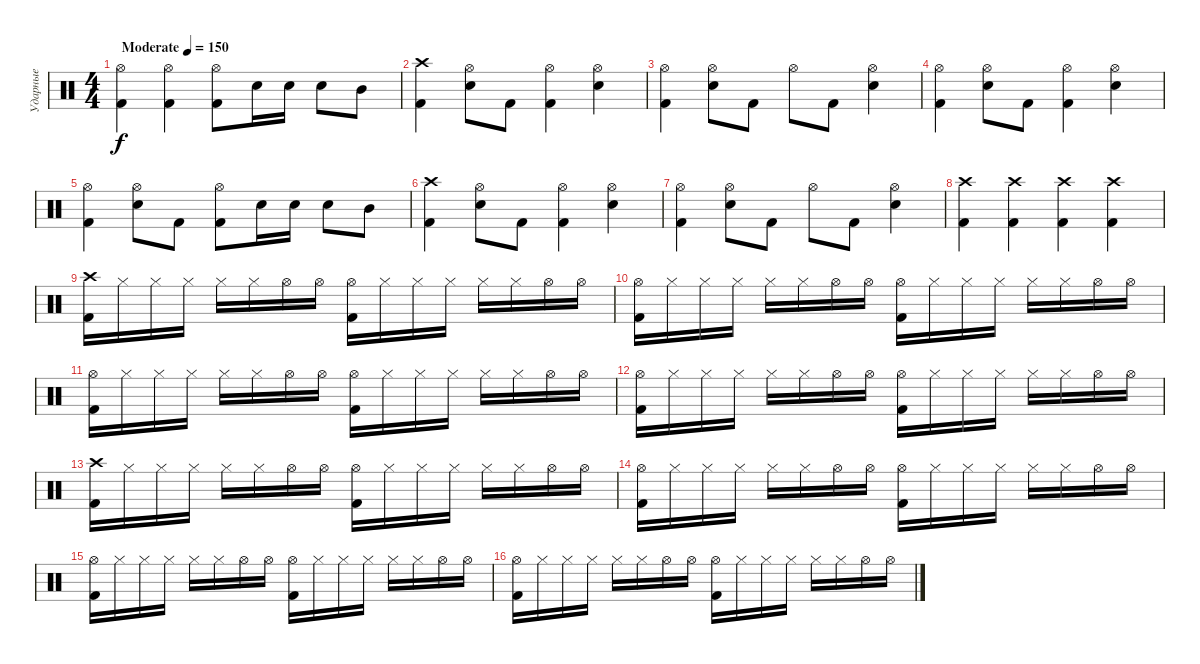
\track ("Ударные" "Ударные") {instrument percussion}
\staff {score}
\articulation defaults
\ts (4 4)
\tempo (150 "Moderate")
\clef neutral
\ks c
("Hi-Hat (open)" "Kick (hit) 2").4{dy f} ("Hi-Hat (open)" "Kick (hit) 2").4 ("Hi-Hat (open)" "Kick (hit) 2").8 "Electric Snare (hit)".16 "Electric Snare (hit)".16 "Electric Snare (hit)".8 "Mid Tom (hit)".8 |
("Crash high (hit)" "Kick (hit) 2").4 ("Hi-Hat (open)" "Electric Snare (hit)").8 "Kick (hit) 2".8 ("Hi-Hat (open)" "Kick (hit) 2").4 ("Hi-Hat (open)" "Electric Snare (hit)").4 |
("Hi-Hat (open)" "Kick (hit) 2").4 ("Hi-Hat (open)" "Electric Snare (hit)").8 "Kick (hit) 2".8 "Hi-Hat (open)".8 "Kick (hit) 2".8 ("Hi-Hat (open)" "Electric Snare (hit)").4 |
("Hi-Hat (open)" "Kick (hit) 2").4 ("Hi-Hat (open)" "Electric Snare (hit)").8 "Kick (hit) 2".8 ("Hi-Hat (open)" "Kick (hit) 2").4 ("Hi-Hat (open)" "Electric Snare (hit)").4 |
("Hi-Hat (open)" "Kick (hit) 2").4 ("Hi-Hat (open)" "Electric Snare (hit)").8 "Kick (hit) 2".8 ("Hi-Hat (open)" "Kick (hit) 2").8 "Electric Snare (hit)".16 "Electric Snare (hit)".16 "Electric Snare (hit)".8 "Mid Tom (hit)".8 |
("Crash high (hit)" "Kick (hit) 2").4 ("Hi-Hat (open)" "Electric Snare (hit)").8 "Kick (hit) 2".8 ("Hi-Hat (open)" "Kick (hit) 2").4 ("Hi-Hat (open)" "Electric Snare (hit)").4 |
("Hi-Hat (open)" "Kick (hit) 2").4 ("Hi-Hat (open)" "Electric Snare (hit)").8 "Kick (hit) 2".8 "Hi-Hat (open)".8 "Kick (hit) 2".8 ("Hi-Hat (open)" "Electric Snare (hit)").4 |
("Crash high (hit)" "Kick (hit) 2").4 ("Crash high (hit)" "Kick (hit) 2").4 ("Crash high (hit)" "Kick (hit) 2").4 ("Crash high (hit)" "Kick (hit) 2").4 |
("Crash high (hit)" "Kick (hit) 2").16 "Hi-Hat (closed)".16 "Hi-Hat (closed)".16 "Hi-Hat (closed)".16 "Hi-Hat (closed)".16 "Hi-Hat (closed)".16 "Hi-Hat (open)".16 "Hi-Hat (open)".16 ("Hi-Hat (open)" "Kick (hit) 2").16 "Hi-Hat (closed)".16 "Hi-Hat (closed)".16 "Hi-Hat (closed)".16 "Hi-Hat (closed)".16 "Hi-Hat (closed)".16 "Hi-Hat (open)".16 "Hi-Hat (open)".16 |
("Hi-Hat (open)" "Kick (hit) 2").16 "Hi-Hat (closed)".16 "Hi-Hat (closed)".16 "Hi-Hat (closed)".16 "Hi-Hat (closed)".16 "Hi-Hat (closed)".16 "Hi-Hat (open)".16 "Hi-Hat (open)".16 ("Hi-Hat (open)" "Kick (hit) 2").16 "Hi-Hat (closed)".16 "Hi-Hat (closed)".16 "Hi-Hat (closed)".16 "Hi-Hat (closed)".16 "Hi-Hat (closed)".16 "Hi-Hat (open)".16 "Hi-Hat (open)".16 |
("Hi-Hat (open)" "Kick (hit) 2").16 "Hi-Hat (closed)".16 "Hi-Hat (closed)".16 "Hi-Hat (closed)".16 "Hi-Hat (closed)".16 "Hi-Hat (closed)".16 "Hi-Hat (open)".16 "Hi-Hat (open)".16 ("Hi-Hat (open)" "Kick (hit) 2").16 "Hi-Hat (closed)".16 "Hi-Hat (closed)".16 "Hi-Hat (closed)".16 "Hi-Hat (closed)".16 "Hi-Hat (closed)".16 "Hi-Hat (open)".16 "Hi-Hat (open)".16 |
("Hi-Hat (open)" "Kick (hit) 2").16 "Hi-Hat (closed)".16 "Hi-Hat (closed)".16 "Hi-Hat (closed)".16 "Hi-Hat (closed)".16 "Hi-Hat (closed)".16 "Hi-Hat (open)".16 "Hi-Hat (open)".16 ("Hi-Hat (open)" "Kick (hit) 2").16 "Hi-Hat (closed)".16 "Hi-Hat (closed)".16 "Hi-Hat (closed)".16 "Hi-Hat (closed)".16 "Hi-Hat (closed)".16 "Hi-Hat (open)".16 "Hi-Hat (open)".16 |
("Crash high (hit)" "Kick (hit) 2").16 "Hi-Hat (closed)".16 "Hi-Hat (closed)".16 "Hi-Hat (closed)".16 "Hi-Hat (closed)".16 "Hi-Hat (closed)".16 "Hi-Hat (open)".16 "Hi-Hat (open)".16 ("Hi-Hat (open)" "Kick (hit) 2").16 "Hi-Hat (closed)".16 "Hi-Hat (closed)".16 "Hi-Hat (closed)".16 "Hi-Hat (closed)".16 "Hi-Hat (closed)".16 "Hi-Hat (open)".16 "Hi-Hat (open)".16 |
("Hi-Hat (open)" "Kick (hit) 2").16 "Hi-Hat (closed)".16 "Hi-Hat (closed)".16 "Hi-Hat (closed)".16 "Hi-Hat (closed)".16 "Hi-Hat (closed)".16 "Hi-Hat (open)".16 "Hi-Hat (open)".16 ("Hi-Hat (open)" "Kick (hit) 2").16 "Hi-Hat (closed)".16 "Hi-Hat (closed)".16 "Hi-Hat (closed)".16 "Hi-Hat (closed)".16 "Hi-Hat (closed)".16 "Hi-Hat (open)".16 "Hi-Hat (open)".16 |
("Hi-Hat (open)" "Kick (hit) 2").16 "Hi-Hat (closed)".16 "Hi-Hat (closed)".16 "Hi-Hat (closed)".16 "Hi-Hat (closed)".16 "Hi-Hat (closed)".16 "Hi-Hat (open)".16 "Hi-Hat (open)".16 ("Hi-Hat (open)" "Kick (hit) 2").16 "Hi-Hat (closed)".16 "Hi-Hat (closed)".16 "Hi-Hat (closed)".16 "Hi-Hat (closed)".16 "Hi-Hat (closed)".16 "Hi-Hat (open)".16 "Hi-Hat (open)".16 |
("Hi-Hat (open)" "Kick (hit) 2").16 "Hi-Hat (closed)".16 "Hi-Hat (closed)".16 "Hi-Hat (closed)".16 "Hi-Hat (closed)".16 "Hi-Hat (closed)".16 "Hi-Hat (open)".16 "Hi-Hat (open)".16 ("Hi-Hat (open)" "Kick (hit) 2").16 "Hi-Hat (closed)".16 "Hi-Hat (closed)".16 "Hi-Hat (closed)".16 "Hi-Hat (closed)".16 "Hi-Hat (closed)".16 "Hi-Hat (open)".16 "Hi-Hat (open)".16
